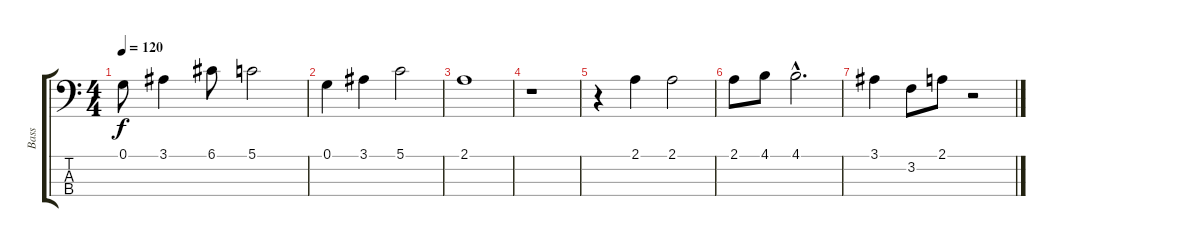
\track ("Bass" "Bass") {instrument electricbasspick}
\staff {score tabs}
\tuning (G2 D2 A1 E1) {hide}
\ts (4 4)
\tempo 120
\clef f4
\ks c
0.1.8{dy f} 3.1.4 6.1.8 5.1.2 |
0.1.4 3.1.4 5.1.2 |
2.1.1 |
r.1 |
r.4 2.1.4 2.1.2 |
2.1.8 4.1.8 4.1{hac}.2{d} |
3.1.4 3.2.8 2.1.8 r.2
